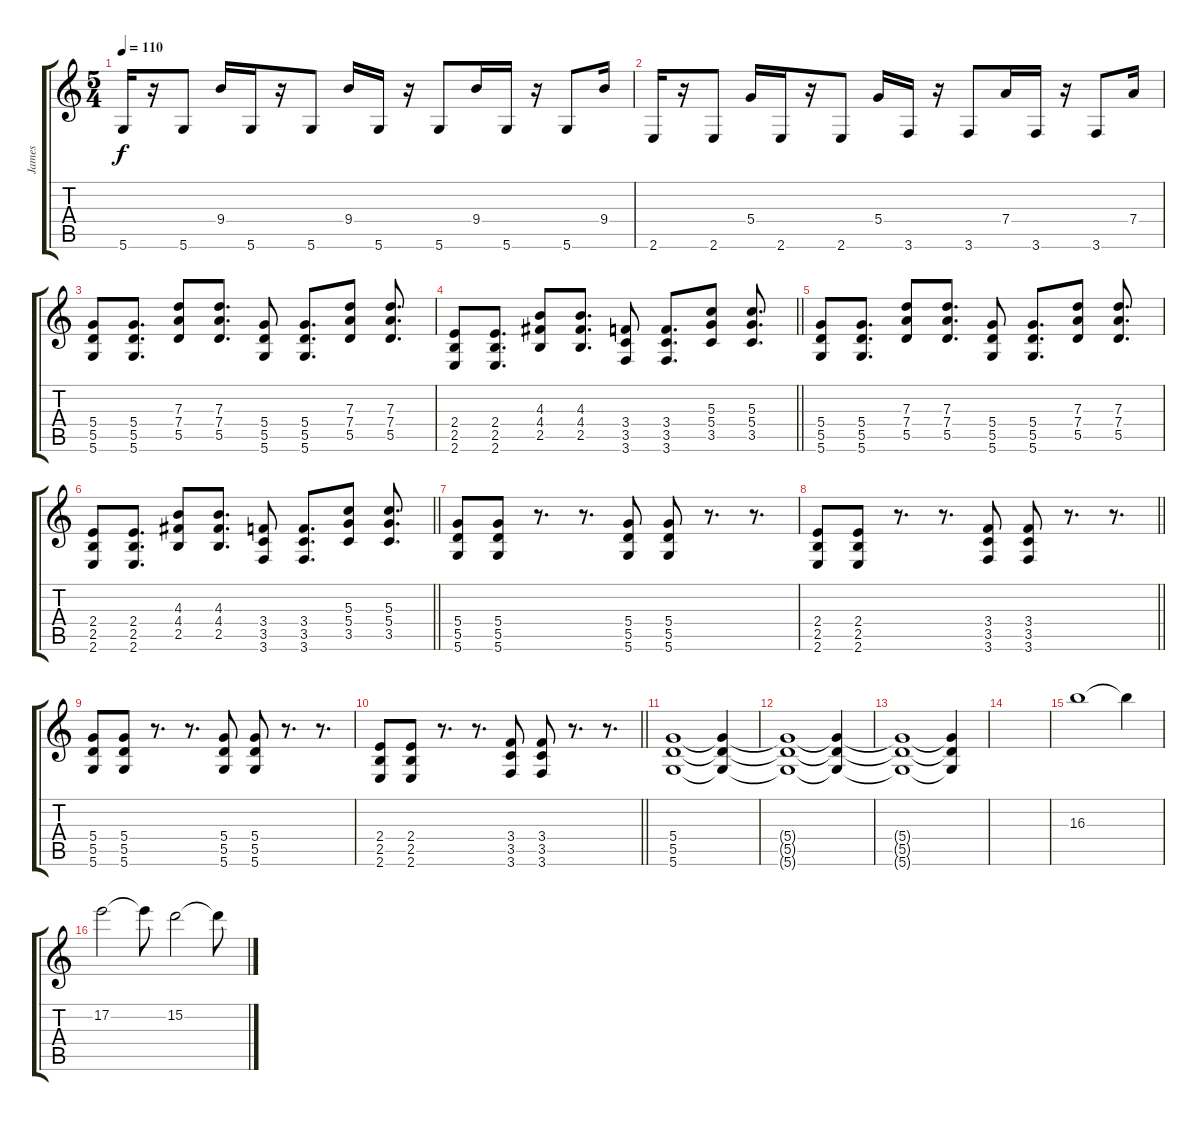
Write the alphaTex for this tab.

\track ("James" "James") {instrument distortionguitar}
\staff {score tabs}
\tuning (E4 B3 G3 D3 A2 D2) {hide}
\ts (5 4)
\tempo 110
\clef g2
\ks c
5.6.16{dy f} r.16 5.6.8 9.4.16 5.6.16 r.16 5.6.8 9.4.16 5.6.16 r.16 5.6.8 9.4.16 5.6.16 r.16 5.6.8 9.4.16 |
2.6.16 r.16 2.6.8 5.4.16 2.6.16 r.16 2.6.8 5.4.16 3.6.16 r.16 3.6.8 7.4.16 3.6.16 r.16 3.6.8 7.4.16 |
(5.4 5.5 5.6).8{instrument distortionguitar} (5.4 5.5 5.6).8{d} (7.3 7.4 5.5).8 (7.3 7.4 5.5).8{d} (5.4 5.5 5.6).8 (5.4 5.5 5.6).8{d} (7.3 7.4 5.5).8 (7.3 7.4 5.5).8{d} |
\barLineRight lightlight
(2.4 2.5 2.6).8 (2.4 2.5 2.6).8{d} (4.3 4.4 2.5).8 (4.3 4.4 2.5).8{d} (3.4 3.5 3.6).8 (3.4 3.5 3.6).8{d} (5.3 5.4 3.5).8 (5.3 5.4 3.5).8{d} |
(5.4 5.5 5.6).8 (5.4 5.5 5.6).8{d} (7.3 7.4 5.5).8 (7.3 7.4 5.5).8{d} (5.4 5.5 5.6).8 (5.4 5.5 5.6).8{d} (7.3 7.4 5.5).8 (7.3 7.4 5.5).8{d} |
\barLineRight lightlight
(2.4 2.5 2.6).8 (2.4 2.5 2.6).8{d} (4.3 4.4 2.5).8 (4.3 4.4 2.5).8{d} (3.4 3.5 3.6).8 (3.4 3.5 3.6).8{d} (5.3 5.4 3.5).8 (5.3 5.4 3.5).8{d} |
(5.4 5.5 5.6).8 (5.4 5.5 5.6).8 r.8{d} r.8{d} (5.4 5.5 5.6).8 (5.4 5.5 5.6).8 r.8{d} r.8{d} |
\barLineRight lightlight
(2.4 2.5 2.6).8 (2.4 2.5 2.6).8 r.8{d} r.8{d} (3.4 3.5 3.6).8 (3.4 3.5 3.6).8 r.8{d} r.8{d} |
(5.4 5.5 5.6).8 (5.4 5.5 5.6).8 r.8{d} r.8{d} (5.4 5.5 5.6).8 (5.4 5.5 5.6).8 r.8{d} r.8{d} |
\barLineRight lightlight
(2.4 2.5 2.6).8 (2.4 2.5 2.6).8 r.8{d} r.8{d} (3.4 3.5 3.6).8 (3.4 3.5 3.6).8 r.8{d} r.8{d} |
\section ("" "")
(5.4 5.5 5.6).1{volume 0} (5.4{t} 5.5{t} 5.6{t}).4 |
(5.4{t} 5.5{t} 5.6{t}).1 (5.4{t} 5.5{t} 5.6{t}).4 |
(5.4{t} 5.5{t} 5.6{t}).1 (5.4{t} 5.5{t} 5.6{t}).4 |
|
16.3.1{volume 14 instrument electricguitarjazz} 16.3{t}.4 |
17.2.2 17.2{t}.8 15.2.2 15.2{t}.8
